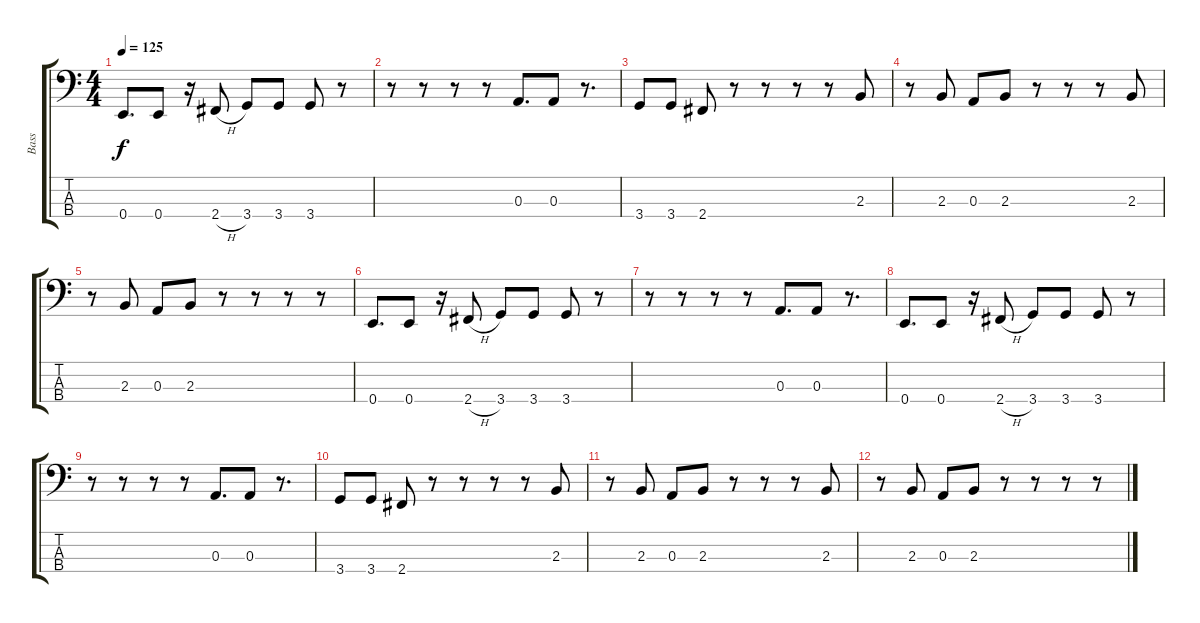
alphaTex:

\track ("Bass" "Bass") {instrument slapbass1}
\staff {score tabs}
\tuning (G2 D2 A1 E1) {hide}
\ts (4 4)
\tempo 125
\clef f4
\ks c
0.4.8{d dy f} 0.4.8 r.16 2.4{h}.8 3.4.8 3.4.8 3.4.8 r.8 |
r.8 r.8 r.8 r.8 0.3.8{d} 0.3.8 r.8{d} |
3.4.8 3.4.8 2.4.8 r.8 r.8 r.8 r.8 2.3.8 |
r.8 2.3.8 0.3.8 2.3.8 r.8 r.8 r.8 2.3.8 |
r.8 2.3.8 0.3.8 2.3.8 r.8 r.8 r.8 r.8 |
0.4.8{d} 0.4.8 r.16 2.4{h}.8 3.4.8 3.4.8 3.4.8 r.8 |
r.8 r.8 r.8 r.8 0.3.8{d} 0.3.8 r.8{d} |
0.4.8{d} 0.4.8 r.16 2.4{h}.8 3.4.8 3.4.8 3.4.8 r.8 |
r.8 r.8 r.8 r.8 0.3.8{d} 0.3.8 r.8{d} |
3.4.8 3.4.8 2.4.8 r.8 r.8 r.8 r.8 2.3.8 |
r.8 2.3.8 0.3.8 2.3.8 r.8 r.8 r.8 2.3.8 |
r.8 2.3.8 0.3.8 2.3.8 r.8 r.8 r.8 r.8
